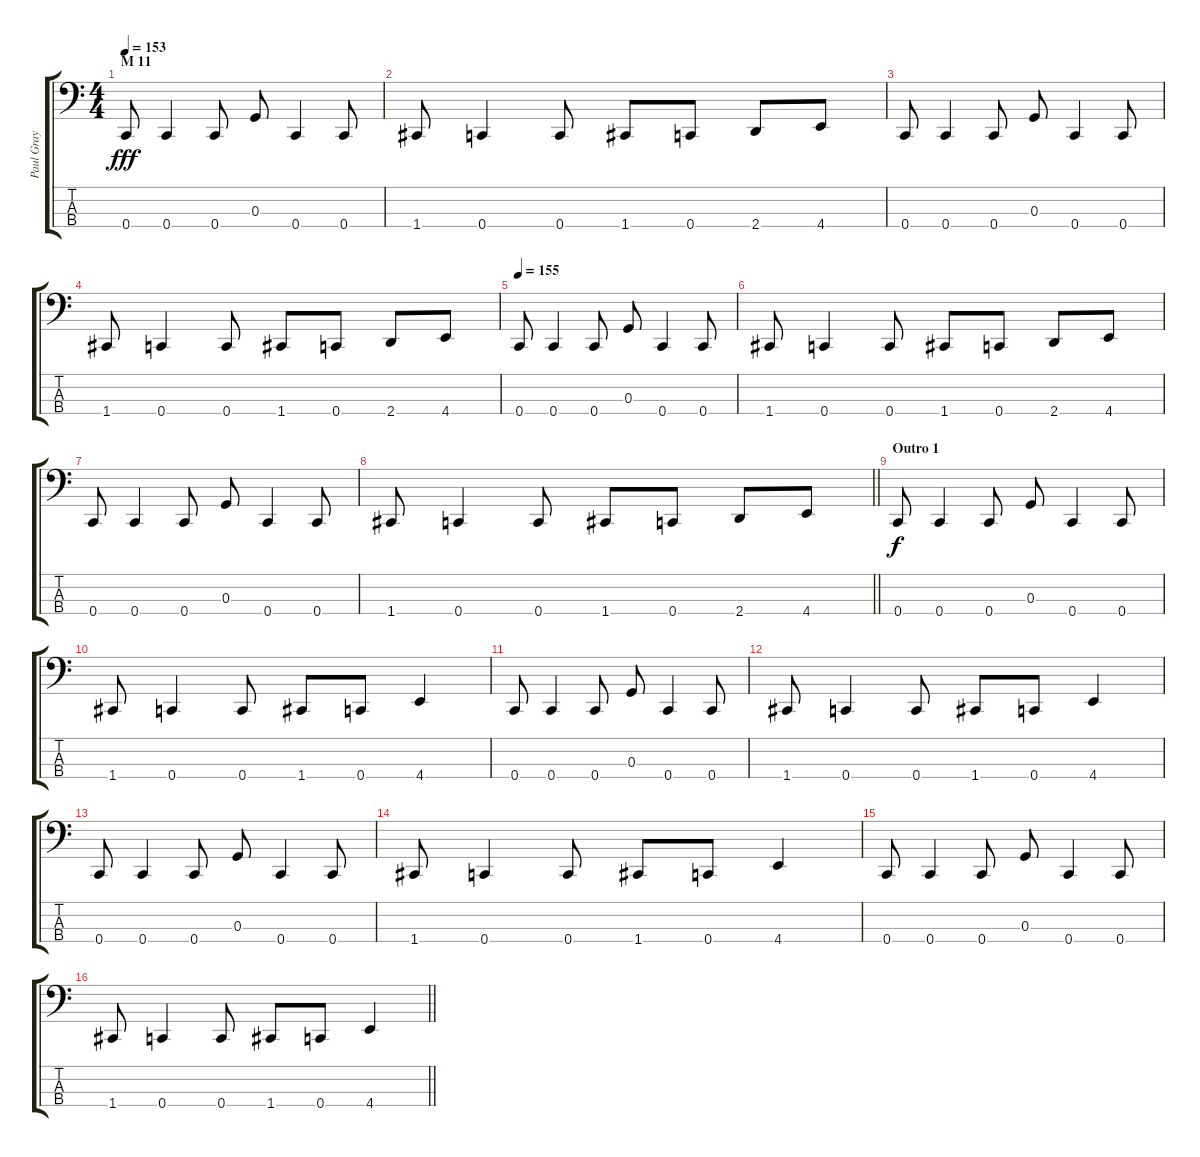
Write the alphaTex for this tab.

\track ("Paul Gray" "Paul Gray") {instrument electricbasspick}
\staff {score tabs}
\tuning (F2 C2 G1 C1) {hide}
\ts (4 4)
\section ("" "M 11")
\tempo 153
\clef f4
\ks c
0.4.8{dy fff} 0.4.4 0.4.8 0.3.8 0.4.4 0.4.8 |
1.4.8 0.4.4 0.4.8 1.4.8 0.4.8 2.4.8 4.4.8 |
0.4.8 0.4.4 0.4.8 0.3.8 0.4.4 0.4.8 |
1.4.8 0.4.4 0.4.8 1.4.8 0.4.8 2.4.8 4.4.8 |
\tempo 155
0.4.8 0.4.4 0.4.8 0.3.8 0.4.4 0.4.8 |
1.4.8 0.4.4 0.4.8 1.4.8 0.4.8 2.4.8 4.4.8 |
0.4.8 0.4.4 0.4.8 0.3.8 0.4.4 0.4.8 |
\barLineRight lightlight
1.4.8 0.4.4 0.4.8 1.4.8 0.4.8 2.4.8 4.4.8 |
\section ("" "Outro 1")
0.4.8{dy f volume 13} 0.4.4 0.4.8 0.3.8 0.4.4 0.4.8 |
1.4.8 0.4.4 0.4.8 1.4.8 0.4.8 4.4.4 |
0.4.8 0.4.4 0.4.8 0.3.8 0.4.4 0.4.8 |
1.4.8 0.4.4 0.4.8 1.4.8 0.4.8 4.4.4 |
0.4.8 0.4.4 0.4.8 0.3.8 0.4.4 0.4.8 |
1.4.8 0.4.4 0.4.8 1.4.8 0.4.8 4.4.4 |
0.4.8 0.4.4 0.4.8 0.3.8 0.4.4 0.4.8 |
\barLineRight lightlight
1.4.8 0.4.4 0.4.8 1.4.8 0.4.8 4.4.4
